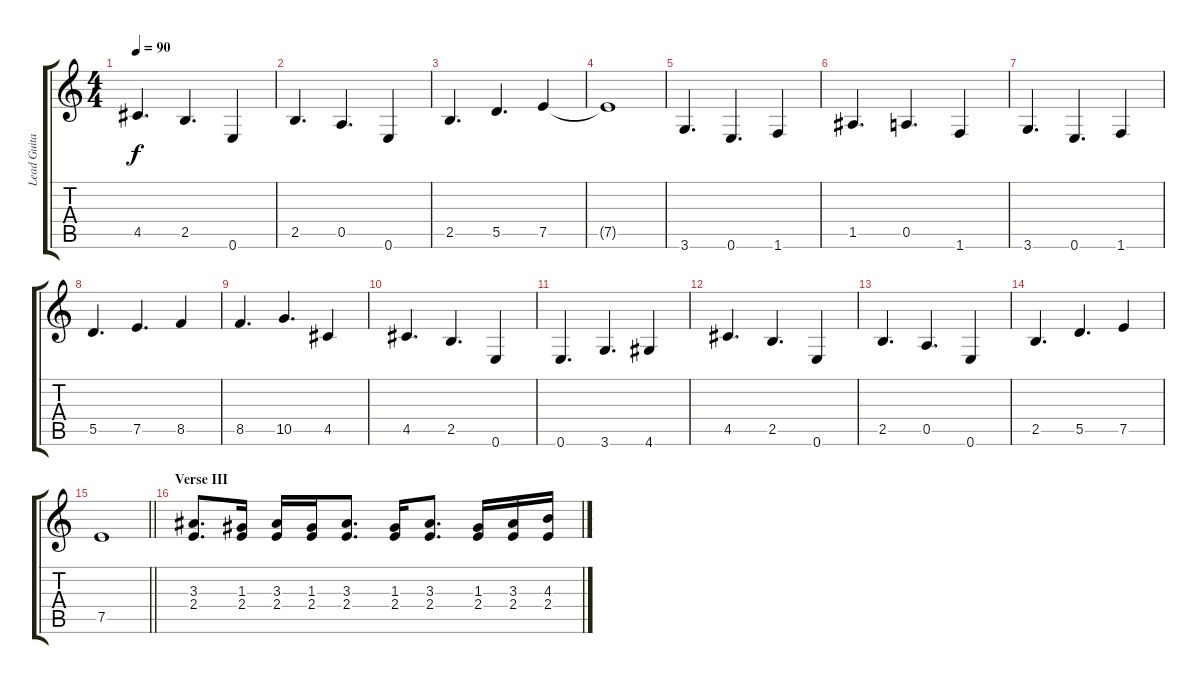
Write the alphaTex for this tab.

\track ("Lead Guitar" "Lead Guita") {instrument overdrivenguitar}
\staff {score tabs}
\tuning (E4 B3 G3 D3 A2 E2) {hide}
\ts (4 4)
\tempo 90
\clef g2
\ks c
4.5.4{d dy f} 2.5.4{d} 0.6.4 |
2.5.4{d} 0.5.4{d} 0.6.4 |
2.5.4{d} 5.5.4{d} 7.5.4 |
7.5{t}.1 |
3.6.4{d} 0.6.4{d} 1.6.4 |
1.5.4{d} 0.5.4{d} 1.6.4 |
3.6.4{d} 0.6.4{d} 1.6.4 |
5.5.4{d} 7.5.4{d} 8.5.4 |
8.5.4{d} 10.5.4{d} 4.5.4 |
4.5.4{d} 2.5.4{d} 0.6.4 |
0.6.4{d} 3.6.4{d} 4.6.4 |
4.5.4{d} 2.5.4{d} 0.6.4 |
2.5.4{d} 0.5.4{d} 0.6.4 |
2.5.4{d} 5.5.4{d} 7.5.4 |
\barLineRight lightlight
7.5.1 |
\section ("" "Verse III")
(3.3 2.4).8{d} (1.3 2.4).16 (3.3 2.4).16 (1.3 2.4).16 (3.3 2.4).8{d} (1.3 2.4).16 (3.3 2.4).8{d} (1.3 2.4).16 (3.3 2.4).16 (4.3 2.4).16
